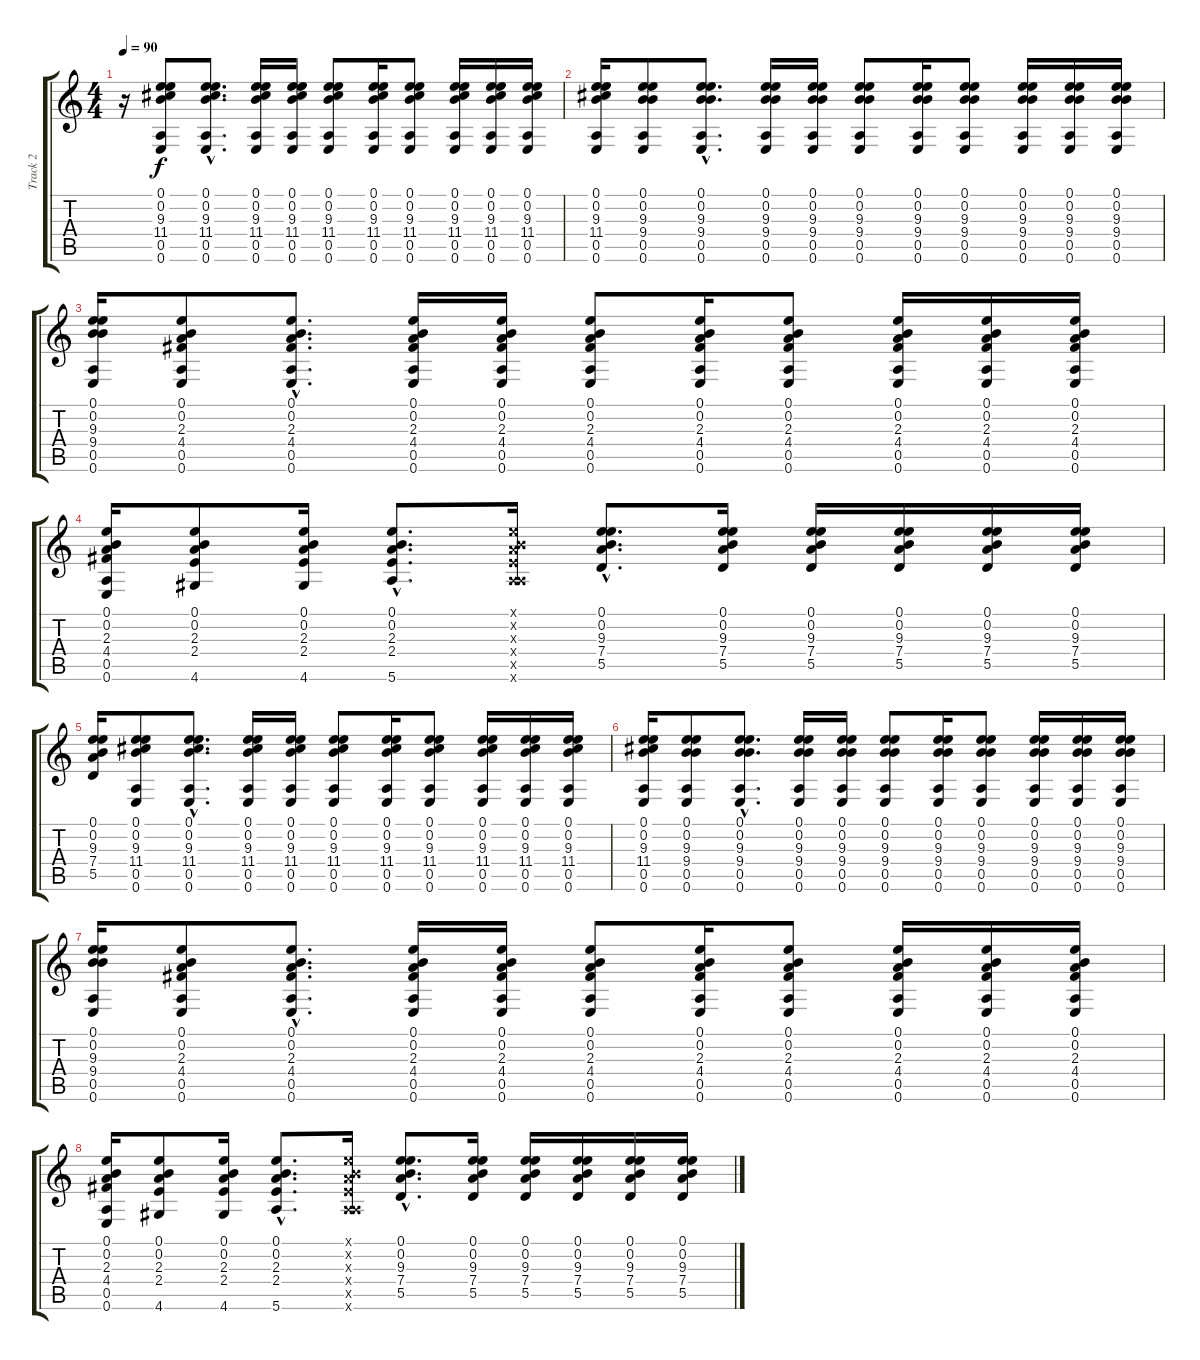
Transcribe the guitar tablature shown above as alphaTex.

\track ("Track 2" "Track 2") {instrument acousticguitarsteel}
\staff {score tabs}
\tuning (E4 B3 G3 D3 A2 E2) {hide}
\ts (4 4)
\tempo 90
\clef g2
\ks c
r.16{dy f} (0.1 0.2 9.3 11.4 0.5 0.6).8 (0.1{hac} 0.2{hac} 9.3{hac} 11.4{hac} 0.5{hac} 0.6{hac}).8{d} (0.1 0.2 9.3 11.4 0.5 0.6).16 (0.1 0.2 9.3 11.4 0.5 0.6).16 (0.1 0.2 9.3 11.4 0.5 0.6).8 (0.1 0.2 9.3 11.4 0.5 0.6).16 (0.1 0.2 9.3 11.4 0.5 0.6).8 (0.1 0.2 9.3 11.4 0.5 0.6).16 (0.1 0.2 9.3 11.4 0.5 0.6).16 (0.1 0.2 9.3 11.4 0.5 0.6).16 |
(0.1 0.2 9.3 11.4 0.5 0.6).16 (0.1 0.2 9.3 9.4 0.5 0.6).8 (0.1{hac} 0.2{hac} 9.3{hac} 9.4{hac} 0.5{hac} 0.6{hac}).8{d} (0.1 0.2 9.3 9.4 0.5 0.6).16 (0.1 0.2 9.3 9.4 0.5 0.6).16 (0.1 0.2 9.3 9.4 0.5 0.6).8 (0.1 0.2 9.3 9.4 0.5 0.6).16 (0.1 0.2 9.3 9.4 0.5 0.6).8 (0.1 0.2 9.3 9.4 0.5 0.6).16 (0.1 0.2 9.3 9.4 0.5 0.6).16 (0.1 0.2 9.3 9.4 0.5 0.6).16 |
(0.1 0.2 9.3 9.4 0.5 0.6).16 (0.1 0.2 2.3 4.4 0.5 0.6).8 (0.1{hac} 0.2{hac} 2.3{hac} 4.4{hac} 0.5{hac} 0.6{hac}).8{d} (0.1 0.2 2.3 4.4 0.5 0.6).16 (0.1 0.2 2.3 4.4 0.5 0.6).16 (0.1 0.2 2.3 4.4 0.5 0.6).8 (0.1 0.2 2.3 4.4 0.5 0.6).16 (0.1 0.2 2.3 4.4 0.5 0.6).8 (0.1 0.2 2.3 4.4 0.5 0.6).16 (0.1 0.2 2.3 4.4 0.5 0.6).16 (0.1 0.2 2.3 4.4 0.5 0.6).16 |
(0.1 0.2 2.3 4.4 0.5 0.6).16 (0.1 0.2 2.3 2.4 4.6).8 (0.1 0.2 2.3 2.4 4.6).16 (0.1{hac} 0.2{hac} 2.3{hac} 2.4{hac} 5.6{hac}).8{d} (0.1{x} 0.2{x} 2.3{x} 2.4{x} 0.5{x} 5.6{x}).16 (0.1{hac} 0.2{hac} 9.3{hac} 7.4{hac} 5.5{hac}).8{d} (0.1 0.2 9.3 7.4 5.5).16 (0.1 0.2 9.3 7.4 5.5).16 (0.1 0.2 9.3 7.4 5.5).16 (0.1 0.2 9.3 7.4 5.5).16 (0.1 0.2 9.3 7.4 5.5).16 |
(0.1 0.2 9.3 7.4 5.5).16 (0.1 0.2 9.3 11.4 0.5 0.6).8 (0.1{hac} 0.2{hac} 9.3{hac} 11.4{hac} 0.5{hac} 0.6{hac}).8{d} (0.1 0.2 9.3 11.4 0.5 0.6).16 (0.1 0.2 9.3 11.4 0.5 0.6).16 (0.1 0.2 9.3 11.4 0.5 0.6).8 (0.1 0.2 9.3 11.4 0.5 0.6).16 (0.1 0.2 9.3 11.4 0.5 0.6).8 (0.1 0.2 9.3 11.4 0.5 0.6).16 (0.1 0.2 9.3 11.4 0.5 0.6).16 (0.1 0.2 9.3 11.4 0.5 0.6).16 |
(0.1 0.2 9.3 11.4 0.5 0.6).16 (0.1 0.2 9.3 9.4 0.5 0.6).8 (0.1{hac} 0.2{hac} 9.3{hac} 9.4{hac} 0.5{hac} 0.6{hac}).8{d} (0.1 0.2 9.3 9.4 0.5 0.6).16 (0.1 0.2 9.3 9.4 0.5 0.6).16 (0.1 0.2 9.3 9.4 0.5 0.6).8 (0.1 0.2 9.3 9.4 0.5 0.6).16 (0.1 0.2 9.3 9.4 0.5 0.6).8 (0.1 0.2 9.3 9.4 0.5 0.6).16 (0.1 0.2 9.3 9.4 0.5 0.6).16 (0.1 0.2 9.3 9.4 0.5 0.6).16 |
(0.1 0.2 9.3 9.4 0.5 0.6).16 (0.1 0.2 2.3 4.4 0.5 0.6).8 (0.1{hac} 0.2{hac} 2.3{hac} 4.4{hac} 0.5{hac} 0.6{hac}).8{d} (0.1 0.2 2.3 4.4 0.5 0.6).16 (0.1 0.2 2.3 4.4 0.5 0.6).16 (0.1 0.2 2.3 4.4 0.5 0.6).8 (0.1 0.2 2.3 4.4 0.5 0.6).16 (0.1 0.2 2.3 4.4 0.5 0.6).8 (0.1 0.2 2.3 4.4 0.5 0.6).16 (0.1 0.2 2.3 4.4 0.5 0.6).16 (0.1 0.2 2.3 4.4 0.5 0.6).16 |
(0.1 0.2 2.3 4.4 0.5 0.6).16 (0.1 0.2 2.3 2.4 4.6).8 (0.1 0.2 2.3 2.4 4.6).16 (0.1{hac} 0.2{hac} 2.3{hac} 2.4{hac} 5.6{hac}).8{d} (0.1{x} 0.2{x} 2.3{x} 2.4{x} 0.5{x} 5.6{x}).16 (0.1{hac} 0.2{hac} 9.3{hac} 7.4{hac} 5.5{hac}).8{d} (0.1 0.2 9.3 7.4 5.5).16 (0.1 0.2 9.3 7.4 5.5).16 (0.1 0.2 9.3 7.4 5.5).16 (0.1 0.2 9.3 7.4 5.5).16 (0.1 0.2 9.3 7.4 5.5).16
